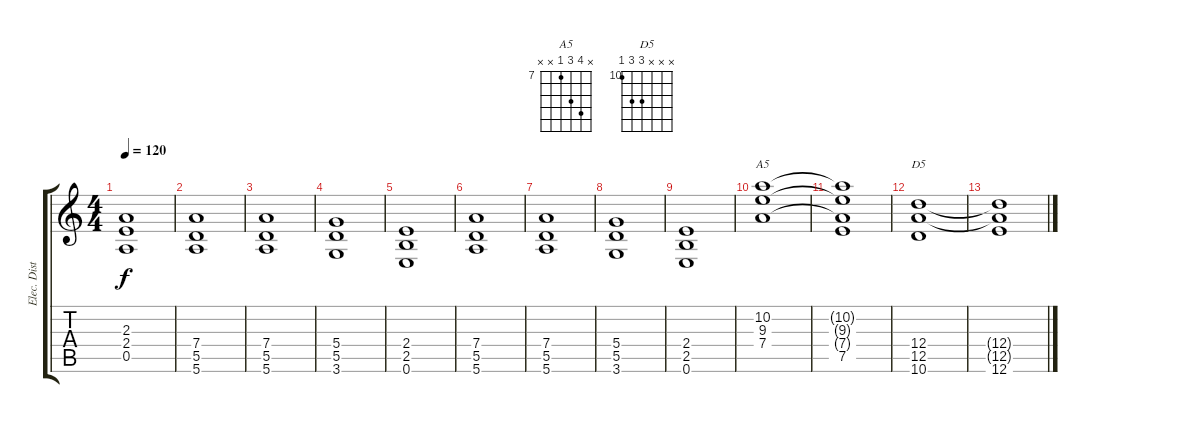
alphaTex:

\track ("Elec. Distortion" "Elec. Dist") {instrument distortionguitar}
\staff {score tabs}
\tuning (E4 B3 G3 D3 A2 E2) {hide}
\chord ("A5" x 10 9 7 x x) {firstfret 7}
\chord ("D5" x x x 12 12 10) {firstfret 10}
\ts (4 4)
\tempo 120
\clef g2
\ks c
(2.3 2.4 0.5).1{dy f} |
(7.4 5.5 5.6).1 |
(7.4 5.5 5.6).1 |
(5.4 5.5 3.6).1 |
(2.4 2.5 0.6).1 |
(7.4 5.5 5.6).1 |
(7.4 5.5 5.6).1 |
(5.4 5.5 3.6).1 |
(2.4 2.5 0.6).1 |
(10.2 9.3 7.4).1{ch "A5"} |
(10.2{t} 9.3{t} 7.4{t} 7.5).1 |
(12.4 12.5 10.6).1{ch "D5"} |
(12.4{t} 12.5{t} 12.6).1
